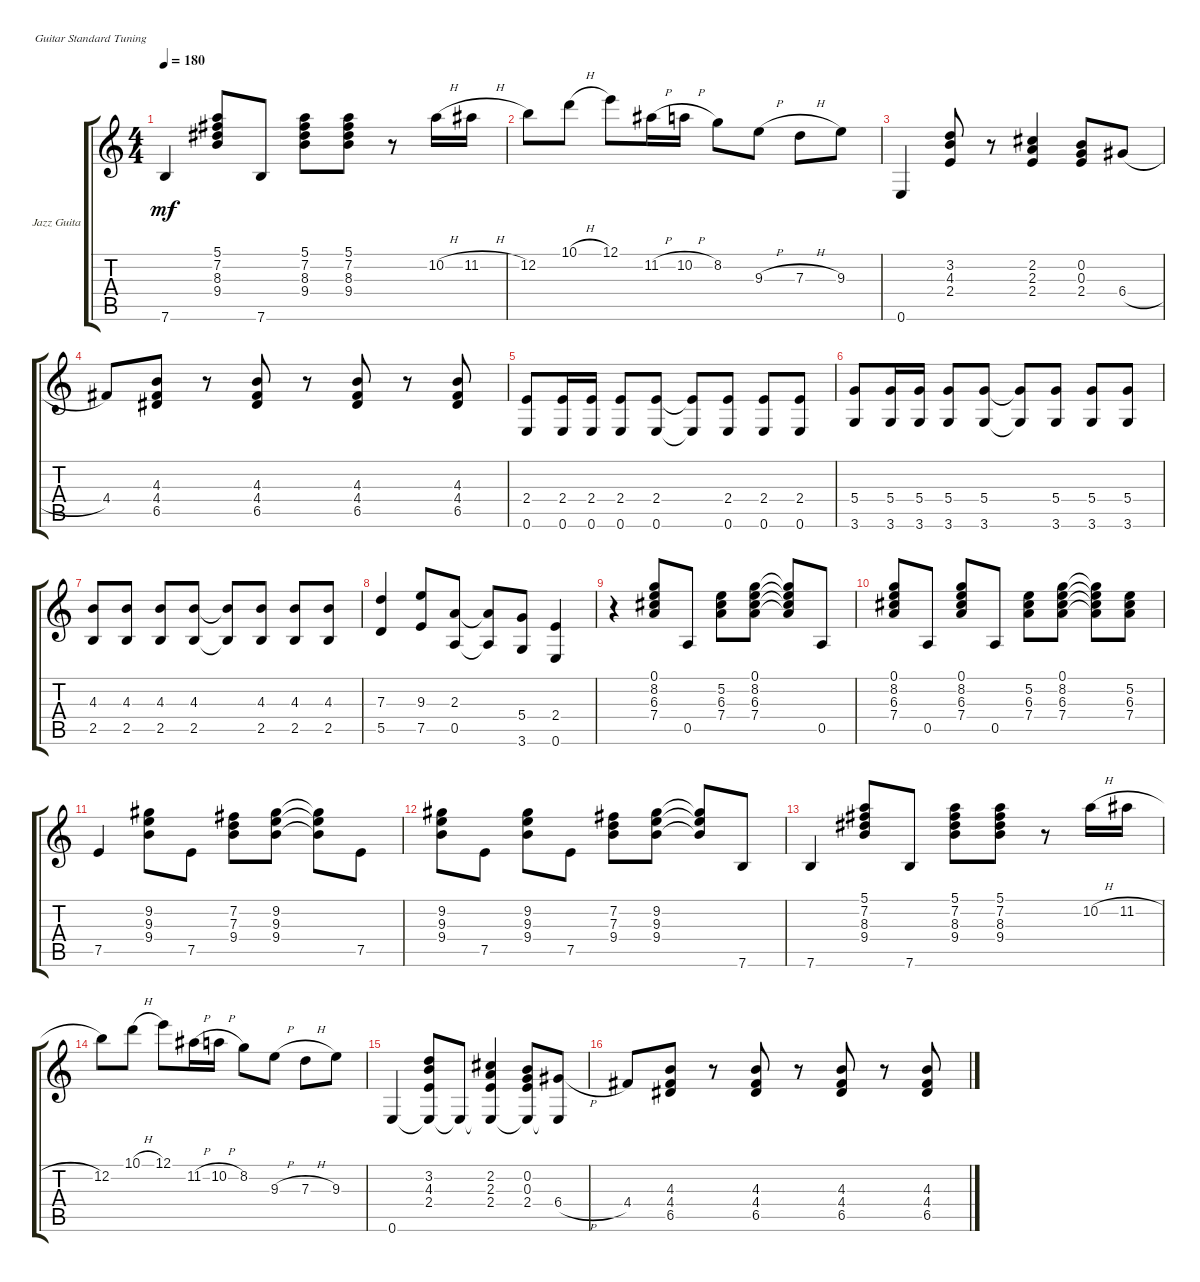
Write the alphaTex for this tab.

\defaultSystemsLayout 4
\bracketExtendMode groupsimilarinstruments
\firstSystemTrackNameOrientation horizontal
\otherSystemsTrackNameOrientation horizontal
\track ("Jazz Guitar" "Jazz Guita") {instrument acousticguitarsteel}
\staff {score tabs}
\tuning (E4 B3 G3 D3 A2 E2)
\ts (4 4)
\tempo 180
\clef g2
\ks c
7.6.4{dy mf} (9.4 8.3 7.2 5.1).8 7.6.8 (9.4 8.3 7.2 5.1).8 (9.4 8.3 7.2 5.1).8 r.8 10.2{h}.16 11.2{h}.16 |
12.2.8 10.1{h}.8 12.1.8 11.2{h}.16 10.2{h}.16 8.2.8 9.3{h}.8 7.3{h}.8 9.3.8 |
0.6.4 (2.4 4.3 3.2).8 r.8 (2.2 2.3 2.4).4 (2.4 0.3 0.2).8 6.4{h}.8 |
4.4.8 (4.4 4.3 6.5).8 r.8 (6.5 4.4 4.3).8 r.8 (4.3 4.4 6.5).8 r.8 (6.5 4.4 4.3).8 |
(2.4 0.6).8 (2.4 0.6).16 (2.4 0.6).16 (2.4 0.6).8 (2.4 0.6).8 (2.4{t} 0.6{t}).8 (2.4 0.6).8 (2.4 0.6).8 (2.4 0.6).8 |
(3.6 5.4).8 (3.6 5.4).16 (3.6 5.4).16 (3.6 5.4).8 (3.6 5.4).8 (3.6{t} 5.4{t}).8 (3.6 5.4).8 (3.6 5.4).8 (3.6 5.4).8 |
(2.5 4.3).8 (2.5 4.3).8 (2.5 4.3).8 (2.5 4.3).8 (2.5{t} 4.3{t}).8 (2.5 4.3).8 (2.5 4.3).8 (2.5 4.3).8 |
(7.3 5.5).4 (7.5 9.3).8 (2.3 0.5).8 (0.5{t} 2.3{t}).8 (5.4 3.6).8 (0.6 2.4).4 |
r.4 (7.4 6.3 8.2 0.1).8 0.5.8 (7.4 6.3 5.2).8 (0.1 8.2 6.3 7.4).8 (7.4{t} 6.3{t} 8.2{t} 0.1{t}).8 0.5.8 |
(7.4 6.3 8.2 0.1).8 0.5.8 (7.4 6.3 8.2 0.1).8 0.5.8 (7.4 6.3 5.2).8 (0.1 8.2 6.3 7.4).8 (7.4{t} 6.3{t} 8.2{t} 0.1{t}).8 (5.2 6.3 7.4).8 |
7.5.4 (9.4 9.3 9.2).8 7.5.8 (9.4 7.3 7.2).8 (9.2 9.3 9.4).8 (9.4{t} 9.3{t} 9.2{t}).8 7.5.8 |
(9.2 9.3 9.4).8 7.5.8 (9.4 9.3 9.2).8 7.5.8 (9.4 7.3 7.2).8 (9.2 9.3 9.4).8 (9.4{t} 9.3{t} 9.2{t}).8 7.6.8 |
7.6.4 (9.4 8.3 7.2 5.1).8 7.6.8 (9.4 8.3 7.2 5.1).8 (9.4 8.3 7.2 5.1).8 r.8 10.2{h}.16 11.2{h}.16 |
12.2.8 10.1{h}.8 12.1.8 11.2{h}.16 10.2{h}.16 8.2.8 9.3{h}.8 7.3{h}.8 9.3.8 |
0.6.4 (2.4 4.3 3.2 0.6{t}).8 0.6{t}.8 (2.2 2.3 2.4 0.6{t}).4 (2.4 0.3 0.2 0.6{t}).8 (6.4{h} 0.6{t}).8 |
4.4.8 (4.4 4.3 6.5).8 r.8 (6.5 4.4 4.3).8 r.8 (4.3 4.4 6.5).8 r.8 (6.5 4.4 4.3).8
